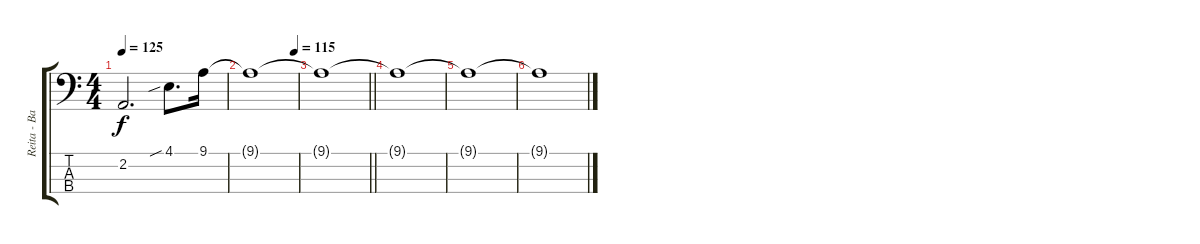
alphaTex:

\track ("Reita - Bass" "Reita - Ba") {instrument electricbasspick}
\staff {score tabs}
\tuning (C2 G1 D1 B0) {hide}
\ts (4 4)
\tempo 125
\clef f4
\ks c
2.2{t}.2{d dy f} 4.1{sib}.8{d} 9.1.16 |
\tempo (115 0.9375)
9.1{t}.1 |
\barLineRight lightlight
9.1{t}.1 |
9.1{t}.1 |
9.1{t}.1 |
9.1{t}.1
